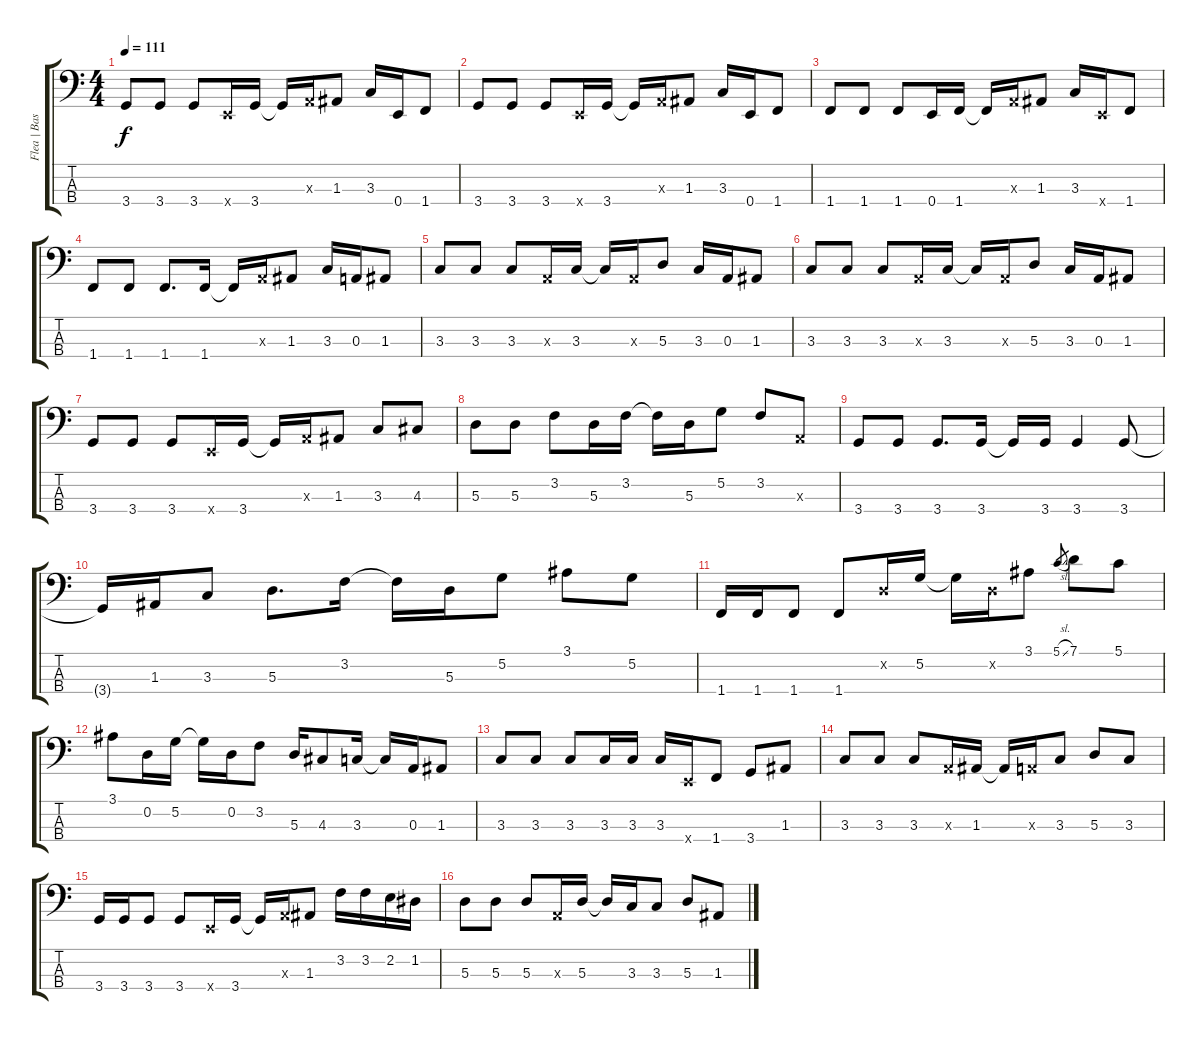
\track ("Flea | Bass" "Flea | Bas") {instrument electricbassfinger}
\staff {score tabs}
\tuning (G2 D2 A1 E1) {hide}
\ts (4 4)
\tempo 111
\clef f4
\ks c
3.4.8{dy f} 3.4.8 3.4.8 0.4{x}.16 3.4.16 3.4{t}.16 0.3{x}.16 1.3.8 3.3.16 0.4.16 1.4.8 |
3.4.8 3.4.8 3.4.8 0.4{x}.16 3.4.16 3.4{t}.16 0.3{x}.16 1.3.8 3.3.16 0.4.16 1.4.8 |
1.4.8 1.4.8 1.4.8 0.4.16 1.4.16 1.4{t}.16 0.3{x}.16 1.3.8 3.3.16 0.4{x}.16 1.4.8 |
1.4.8 1.4.8 1.4.8{d} 1.4.16 1.4{t}.16 0.3{x}.16 1.3.8 3.3.16 0.3.16 1.3.8 |
3.3.8 3.3.8 3.3.8 0.3{x}.16 3.3.16 3.3{t}.16 0.3{x}.16 5.3.8 3.3.16 0.3.16 1.3.8 |
3.3.8 3.3.8 3.3.8 0.3{x}.16 3.3.16 3.3{t}.16 0.3{x}.16 5.3.8 3.3.16 0.3.16 1.3.8 |
3.4.8 3.4.8 3.4.8 0.4{x}.16 3.4.16 3.4{t}.16 0.3{x}.16 1.3.8 3.3.8 4.3.8 |
5.3.8 5.3.8 3.2.8 5.3.16 3.2.16 3.2{t}.16 5.3.16 5.2.8 3.2.8 0.3{x}.8 |
3.4.8 3.4.8 3.4.8{d} 3.4.16 3.4{t}.16 3.4.16 3.4.4 3.4.8 |
3.4{t}.16 1.3.16 3.3.8 5.3.8{d} 3.2.16 3.2{t}.16 5.3.16 5.2.8 3.1.8 5.2.8 |
1.4.16 1.4.16 1.4.8 1.4.8 0.2{x}.16 5.2.16 5.2{t}.16 0.2{x}.16 3.1.8 5.1{sl}.8{gr} 7.1.8 5.1.8 |
3.1.8 0.2.16 5.2.16 5.2{t}.16 0.2.16 3.2.8 5.3.16 4.3.8 3.3.16 3.3{t}.16 0.3.16 1.3.8 |
3.3.8 3.3.8 3.3.8 3.3.16 3.3.16 3.3.16 0.4{x}.16 1.4.8 3.4.8 1.3.8 |
3.3.8 3.3.8 3.3.8 0.3{x}.16 1.3.16 1.3{t}.16 0.3{x}.16 3.3.8 5.3.8 3.3.8 |
3.4.16 3.4.16 3.4.8 3.4.8 0.4{x}.16 3.4.16 3.4{t}.16 0.3{x}.16 1.3.8 3.2.16 3.2.16 2.2.16 1.2.16 |
5.3.8 5.3.8 5.3.8 0.3{x}.16 5.3.16 5.3{t}.16 3.3.16 3.3.8 5.3.8 1.3.8
